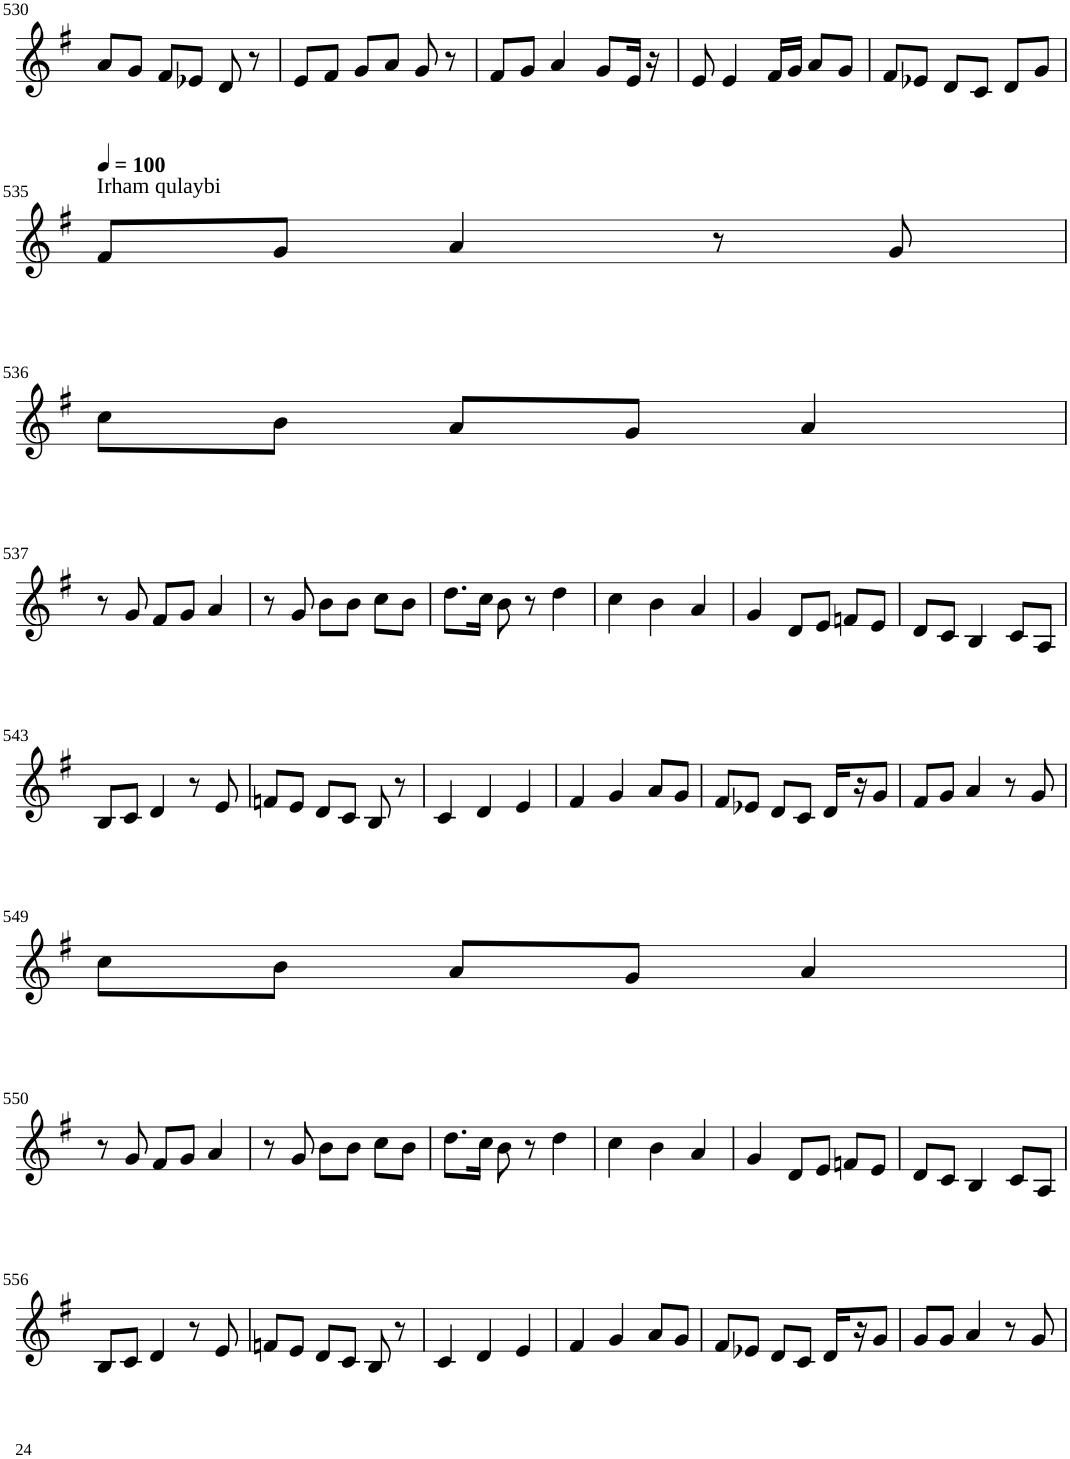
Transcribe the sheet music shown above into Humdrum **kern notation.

**kern
*part1
*staff1
*I"Violin
!!LO:PB:g=z
*clefG2
*k[f#]
*G:
*M3/4
=530
8a/L
8g/J
8f#/L
8e-X/J
8d/
8r
=531
8e/L
8f#/J
8g/L
8a/J
8g/
8r
=532
8f#/L
8g/J
4a/
8g/L
16e/Jk
16r
=533
8e/
4e/
16f#/LL
16g/JJ
8a/L
8g/J
=534
8f#/L
8e-X/J
8d/L
8c/J
8d/L
8g/J
!!LO:LB:g=z
=535
*MM100
!LO:TX:a:t=Irham qulaybi
8f#/L
8g/J
4a/
8r
8g/
!!LO:LB:g=z
=536
8cc\L
8b\J
8a/L
8g/J
4a/
!!LO:LB:g=z
=537
8r
8g/
8f#/L
8g/J
4a/
=538
8r
8g/
8b\L
8b\J
8cc\L
8b\J
=539
8.dd\L
16cc\Jk
8b\
8r
4dd\
=540
4cc\
4b\
4a/
=541
4g/
8d/L
8e/J
8fn/L
8e/J
=542
8d/L
8c/J
4B/
8c/L
8A/J
!!LO:LB:g=z
=543
8B/L
8c/J
4d/
8r
8e/
=544
8fn/L
8e/J
8d/L
8c/J
8B/
8r
=545
4c/
4d/
4e/
=546
4f#/
4g/
8a/L
8g/J
=547
8f#/L
8e-X/J
8d/L
8c/J
16d/LL
16r
8g/J
=548
8f#/L
8g/J
4a/
8r
8g/
!!LO:LB:g=z
=549
8cc\L
8b\J
8a/L
8g/J
4a/
!!LO:LB:g=z
=550
8r
8g/
8f#/L
8g/J
4a/
=551
8r
8g/
8b\L
8b\J
8cc\L
8b\J
=552
8.dd\L
16cc\Jk
8b\
8r
4dd\
=553
4cc\
4b\
4a/
=554
4g/
8d/L
8e/J
8fn/L
8e/J
=555
8d/L
8c/J
4B/
8c/L
8A/J
!!LO:LB:g=z
=556
8B/L
8c/J
4d/
8r
8e/
=557
8fn/L
8e/J
8d/L
8c/J
8B/
8r
=558
4c/
4d/
4e/
=559
4f#/
4g/
8a/L
8g/J
=560
8f#/L
8e-X/J
8d/L
8c/J
16d/LL
16r
8g/J
=561
8g/L
8g/J
4a/
8r
8g/
=
*-
